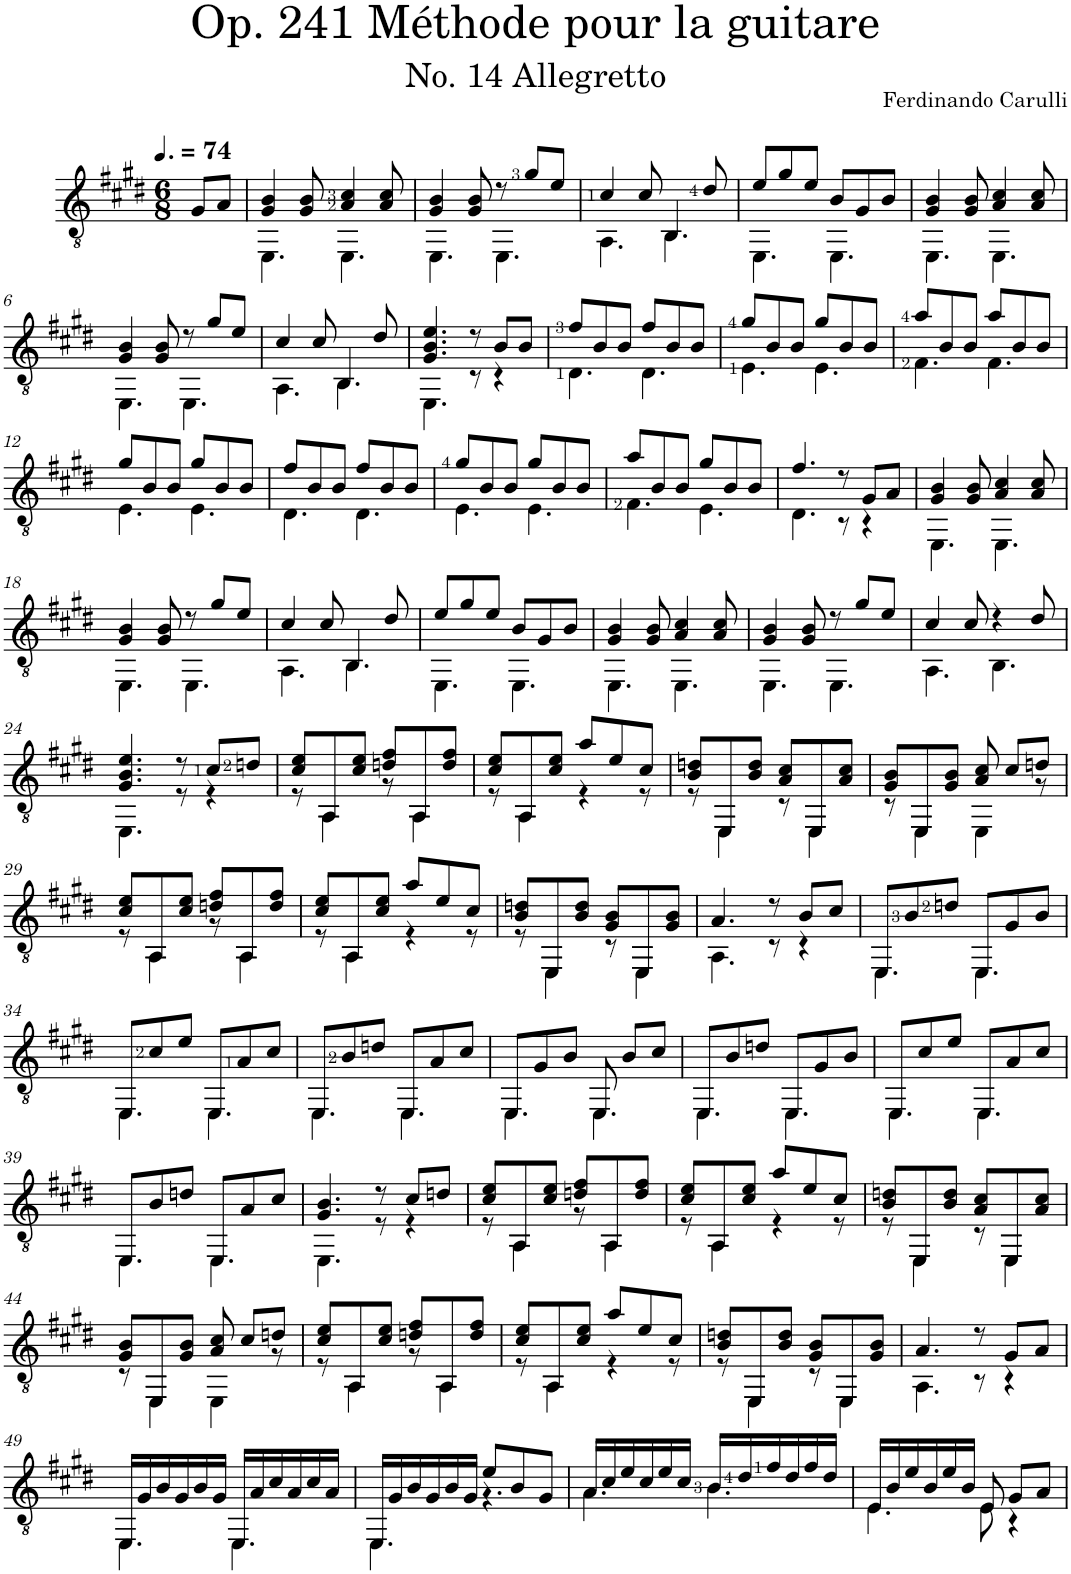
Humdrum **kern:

**kern
*part1
*staff1
*I"Classical Guitar
*clefGv2
*k[f#c#g#d#]
*E:
*M6/8
*MM111
=
8G#/L
8A/J
=1
*^
4G#/ 4B/	4.EE\
8G#/ 8B/	.
4A/ 4c#/	4.EE\
8A/ 8c#/	.
=2	=2
4G#/ 4B/	4.EE\
8G#/ 8B/	.
8r	4.EE\
8g#/L	.
8e/J	.
=3	=3
4c#/	4.AA\
8c#/	.
4BB/	4.BB\
8d#/	.
=4	=4
8e/L	4.EE\
8g#/	.
8e/J	.
8B/L	4.EE\
8G#/	.
8B/J	.
=5	=5
4G#/ 4B/	4.EE\
8G#/ 8B/	.
4A/ 4c#/	4.EE\
8A/ 8c#/	.
!!LO:LB:g=z	!!
=6	=6
4G#/ 4B/	4.EE\
8G#/ 8B/	.
8r	4.EE\
8g#/L	.
8e/J	.
=7	=7
4c#/	4.AA\
8c#/	.
4BB/	4.BB\
8d#/	.
=8	=8
4.G#/ 4.B/ 4.e/	4.EE\
8r	8r
8B/L	4r
8B/J	.
=9	=9
8f#/L	4.D#\
8B/	.
8B/J	.
8f#/L	4.D#\
8B/	.
8B/J	.
=10	=10
8g#/L	4.E\
8B/	.
8B/J	.
8g#/L	4.E\
8B/	.
8B/J	.
=11	=11
8a/L	4.F#\
8B/	.
8B/J	.
8a/L	4.F#\
8B/	.
8B/J	.
!!LO:LB:g=z	!!
=12	=12
8g#/L	4.E\
8B/	.
8B/J	.
8g#/L	4.E\
8B/	.
8B/J	.
=13	=13
8f#/L	4.D#\
8B/	.
8B/J	.
8f#/L	4.D#\
8B/	.
8B/J	.
=14	=14
8g#/L	4.E\
8B/	.
8B/J	.
8g#/L	4.E\
8B/	.
8B/J	.
=15	=15
8a/L	4.F#\
8B/	.
8B/J	.
8g#/L	4.E\
8B/	.
8B/J	.
=16	=16
4.f#/	4.D#\
8r	8r
8G#/L	4r
8A/J	.
=17	=17
4G#/ 4B/	4.EE\
8G#/ 8B/	.
4A/ 4c#/	4.EE\
8A/ 8c#/	.
!!LO:LB:g=z	!!
=18	=18
4G#/ 4B/	4.EE\
8G#/ 8B/	.
8r	4.EE\
8g#/L	.
8e/J	.
=19	=19
4c#/	4.AA\
8c#/	.
4BB/	4.BB\
8d#/	.
=20	=20
8e/L	4.EE\
8g#/	.
8e/J	.
8B/L	4.EE\
8G#/	.
8B/J	.
=21	=21
4G#/ 4B/	4.EE\
8G#/ 8B/	.
4A/ 4c#/	4.EE\
8A/ 8c#/	.
=22	=22
4G#/ 4B/	4.EE\
8G#/ 8B/	.
8r	4.EE\
8g#/L	.
8e/J	.
=23	=23
4c#/	4.AA\
8c#/	.
4r	4.BB\
8d#/	.
!!LO:LB:g=z	!!
=24	=24
4.G#/ 4.B/ 4.e/	4.EE\
8r	8r
8c#/L	4r
8dn/J	.
=25	=25
8c#/ 8e/L	8r
8AA/	4AA\
8c#/ 8e/J	.
8dn/ 8f#/L	8r
8AA/	4AA\
8d/ 8f#/J	.
=26	=26
8c#/ 8e/L	8r
8AA/	4AA\
8c#/ 8e/J	.
8a/L	4r
8e/	.
8c#/J	8r
=27	=27
8B/ 8dn/L	8r
8EE/	4EE\
8B/ 8d/J	.
8A/ 8c#/L	8r
8EE/	4EE\
8A/ 8c#/J	.
=28	=28
8G#/ 8B/L	8r
8EE/	4EE\
8G#/ 8B/J	.
8A/ 8c#/	4EE\
8c#/L	.
8dn/J	8r
!!LO:LB:g=z	!!
=29	=29
8c#/ 8e/L	8r
8AA/	4AA\
8c#/ 8e/J	.
8dn/ 8f#/L	8r
8AA/	4AA\
8d/ 8f#/J	.
=30	=30
8c#/ 8e/L	8r
8AA/	4AA\
8c#/ 8e/J	.
8a/L	4r
8e/	.
8c#/J	8r
=31	=31
8B/ 8dn/L	8r
8EE/	4EE\
8B/ 8d/J	.
8G#/ 8B/L	8r
8EE/	4EE\
8G#/ 8B/J	.
=32	=32
4.A/	4.AA\
8r	8r
8B/L	4r
8c#/J	.
=33	=33
8EE/L	4.EE\
8B/	.
8dn/J	.
8EE/L	4.EE\
8G#/	.
8B/J	.
!!LO:LB:g=z	!!
=34	=34
8EE/L	4.EE\
8c#/	.
8e/J	.
8EE/L	4.EE\
8A/	.
8c#/J	.
=35	=35
8EE/L	4.EE\
8B/	.
8dn/J	.
8EE/L	4.EE\
8A/	.
8c#/J	.
=36	=36
8EE/L	4.EE\
8G#/	.
8B/J	.
8EE/	4.EE\
8B/L	.
8c#/J	.
=37	=37
8EE/L	4.EE\
8B/	.
8dn/J	.
8EE/L	4.EE\
8G#/	.
8B/J	.
=38	=38
8EE/L	4.EE\
8c#/	.
8e/J	.
8EE/L	4.EE\
8A/	.
8c#/J	.
!!LO:LB:g=z	!!
=39	=39
8EE/L	4.EE\
8B/	.
8dn/J	.
8EE/L	4.EE\
8A/	.
8c#/J	.
=40	=40
4.G#/ 4.B/	4.EE\
8r	8r
8c#/L	4r
8dn/J	.
=41	=41
8c#/ 8e/L	8r
8AA/	4AA\
8c#/ 8e/J	.
8dn/ 8f#/L	8r
8AA/	4AA\
8d/ 8f#/J	.
=42	=42
8c#/ 8e/L	8r
8AA/	4AA\
8c#/ 8e/J	.
8a/L	4r
8e/	.
8c#/J	8r
=43	=43
8B/ 8dn/L	8r
8EE/	4EE\
8B/ 8d/J	.
8A/ 8c#/L	8r
8EE/	4EE\
8A/ 8c#/J	.
!!LO:LB:g=z	!!
=44	=44
8G#/ 8B/L	8r
8EE/	4EE\
8G#/ 8B/J	.
8A/ 8c#/	4EE\
8c#/L	.
8dn/J	8r
=45	=45
8c#/ 8e/L	8r
8AA/	4AA\
8c#/ 8e/J	.
8dn/ 8f#/L	8r
8AA/	4AA\
8d/ 8f#/J	.
=46	=46
8c#/ 8e/L	8r
8AA/	4AA\
8c#/ 8e/J	.
8a/L	4r
8e/	.
8c#/J	8r
=47	=47
8B/ 8dn/L	8r
8EE/	4EE\
8B/ 8d/J	.
8G#/ 8B/L	8r
8EE/	4EE\
8G#/ 8B/J	.
=48	=48
4.A/	4.AA\
8r	8r
8G#/L	4r
8A/J	.
!!LO:LB:g=z	!!
=49	=49
16EE/LL	4.EE\
16G#/	.
16B/	.
16G#/	.
16B/	.
16G#/JJ	.
16EE/LL	4.EE\
16A/	.
16c#/	.
16A/	.
16c#/	.
16A/JJ	.
=50	=50
16EE/LL	4.EE\
16G#/	.
16B/	.
16G#/	.
16B/	.
16G#/JJ	.
8e/L	4.r
8B/	.
8G#/J	.
=51	=51
16A/LL	4.A\
16c#/	.
16e/	.
16c#/	.
16e/	.
16c#/JJ	.
16B/LL	4.B\
16d#/	.
16f#/	.
16d#/	.
16f#/	.
16d#/JJ	.
=52	=52
16E/LL	4.E\
16B/	.
16e/	.
16B/	.
16e/	.
16B/JJ	.
8E/	8E\
8G#/L	4r
8A/J	.
*v	*v
=
*-
